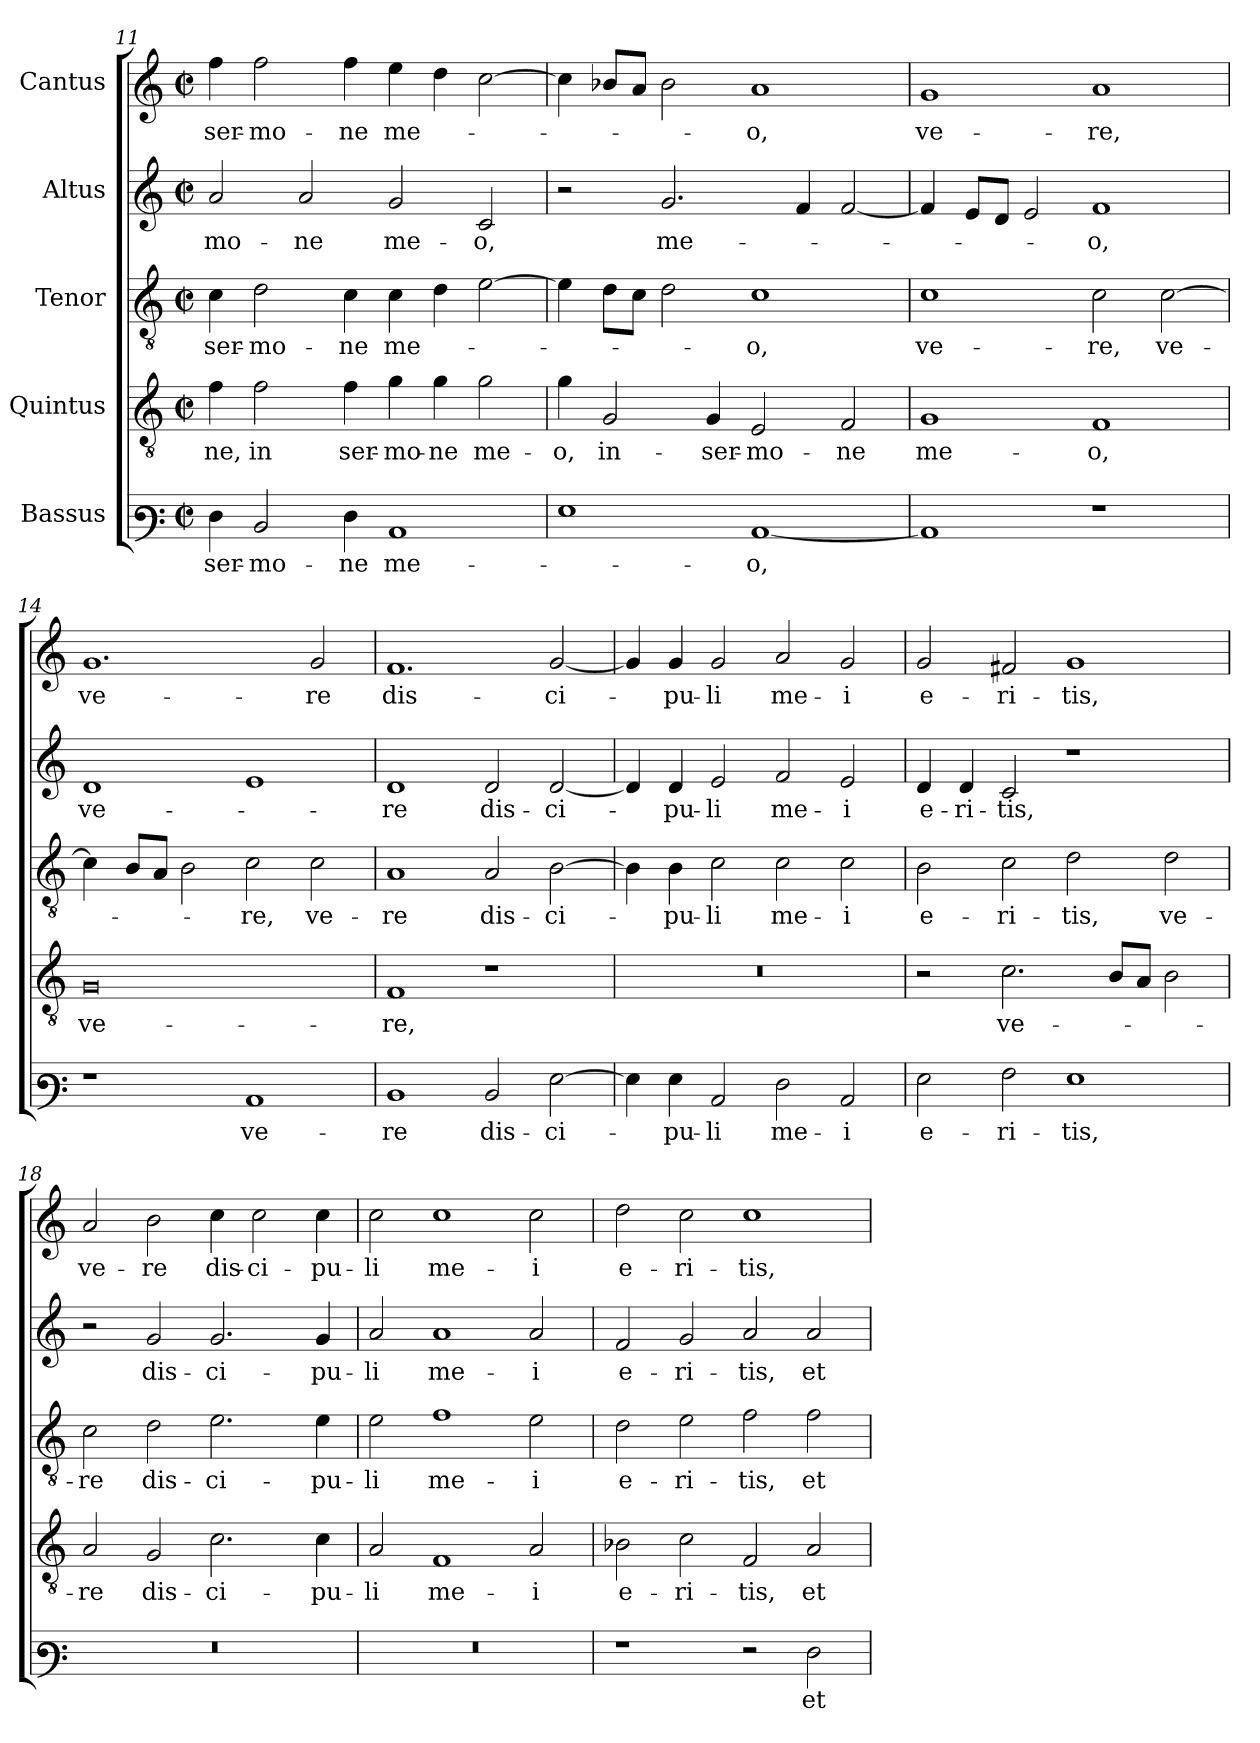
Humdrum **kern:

**kern	**text	**kern	**text	**kern	**text	**kern	**text	**kern	**text
*part5	*part5	*part4	*part4	*part3	*part3	*part2	*part2	*part1	*part1
*staff5	*staff5	*staff4	*staff4	*staff3	*staff3	*staff2	*staff2	*staff1	*staff1
*I"Bassus	*	*I"Quintus	*	*I"Tenor	*	*I"Altus	*	*I"Cantus	*
*clefF3	*	*clefGv2	*	*clefGv2	*	*clefG2	*	*clefG2	*
*k[]	*	*k[]	*	*k[]	*	*k[]	*	*k[]	*
*M4/2	*	*M4/2	*	*M4/2	*	*M4/2	*	*M4/2	*
*met(c|)	*	*met(c|)	*	*met(c|)	*	*met(c|)	*	*met(c|)	*
=11	=11	=11	=11	=11	=11	=11	=11	=11	=11
!	!LO:LY:b	!	!LO:LY:b	!	!LO:LY:b	!	!LO:LY:b	!	!LO:LY:b
4F\	ser-	4f\	-ne,	4c\	ser-	2a/	-mo-	4ff\	ser-
!	!LO:LY:b	!	!LO:LY:b	!	!LO:LY:b	!	!	!	!LO:LY:b
2D/	-mo-	2f\	in	2d\	-mo-	.	.	2ff\	-mo-
!	!	!	!	!	!	!	!LO:LY:b	!	!
.	.	.	.	.	.	2a/	-ne	.	.
!	!LO:LY:b	!	!LO:LY:b	!	!LO:LY:b	!	!	!	!LO:LY:b
4F\	-ne	4f\	ser-	4c\	-ne	.	.	4ff\	-ne
!	!LO:LY:b	!	!LO:LY:b	!	!LO:LY:b	!	!LO:LY:b	!	!LO:LY:b
1C	me-	4g\	-mo-	4c\	me-	2g/	me-	4ee\	me-
!	!	!	!LO:LY:b	!	!	!	!	!	!
.	.	4g\	-ne	4d\	.	.	.	4dd\	.
!	!	!	!LO:LY:b	!	!	!	!LO:LY:b	!	!
.	.	2g\	me-	[2e\	.	2c/	-o,	[2cc\	.
=12	=12	=12	=12	=12	=12	=12	=12	=12	=12
!	!	!	!LO:LY:b	!	!	!	!	!	!
1G	.	4g\	-o,	4e\]	.	2r	.	4cc\]	.
!	!	!	!LO:LY:b	!	!	!	!	!	!
.	.	2G/	in-	8d\L	.	.	.	8b-X/L	.
.	.	.	.	8c\J	.	.	.	8a/J	.
!	!	!	!	!	!	!	!LO:LY:b	!	!
.	.	.	.	2d\	.	2.g/	me-	2b-\	.
!	!	!	!LO:LY:b	!	!	!	!	!	!
.	.	4G/	ser-	.	.	.	.	.	.
!	!LO:LY:b	!	!LO:LY:b	!	!LO:LY:b	!	!	!	!LO:LY:b
[1C	-o,	2E/	-mo-	1c	-o,	.	.	1a	-o,
.	.	.	.	.	.	4f/	.	.	.
!	!	!	!LO:LY:b	!	!	!	!	!	!
.	.	2F/	-ne	.	.	[2f/	.	.	.
!!LO:LB:g=z
=13	=13	=13	=13	=13	=13	=13	=13	=13	=13
!	!	!	!LO:LY:b	!	!LO:LY:b	!	!	!	!LO:LY:b
1C]	.	1G	me-	1c	ve-	4f/]	.	1g	ve-
.	.	.	.	.	.	8e/L	.	.	.
.	.	.	.	.	.	8d/J	.	.	.
.	.	.	.	.	.	2e/	.	.	.
!	!	!	!LO:LY:b	!	!LO:LY:b	!	!LO:LY:b	!	!LO:LY:b
1r	.	1F	-o,	2c\	-re,	1f	-o,	1a	-re,
!	!	!	!	!	!LO:LY:b	!	!	!	!
.	.	.	.	[2c\	ve-	.	.	.	.
=14	=14	=14	=14	=14	=14	=14	=14	=14	=14
!	!	!	!LO:LY:b	!	!	!	!LO:LY:b	!	!LO:LY:b
1r	.	0G	ve-	4c\]	.	1d	ve-	1.g	ve-
.	.	.	.	8B/L	.	.	.	.	.
.	.	.	.	8A/J	.	.	.	.	.
.	.	.	.	2B\	.	.	.	.	.
!	!LO:LY:b	!	!	!	!LO:LY:b	!	!	!	!
1C	ve-	.	.	2c\	-re,	1e	.	.	.
!	!	!	!	!	!LO:LY:b	!	!	!	!LO:LY:b
.	.	.	.	2c\	ve-	.	.	2g/	-re
=15	=15	=15	=15	=15	=15	=15	=15	=15	=15
!	!LO:LY:b	!	!LO:LY:b	!	!LO:LY:b	!	!LO:LY:b	!	!LO:LY:b
1D	-re	1F	-re,	1A	-re	1d	-re	1.f	dis-
!	!LO:LY:b	!	!	!	!LO:LY:b	!	!LO:LY:b	!	!
2D/	dis-	1r	.	2A/	dis-	2d/	dis-	.	.
!	!LO:LY:b	!	!	!	!LO:LY:b	!	!LO:LY:b	!	!LO:LY:b
[2G\	-ci-	.	.	[2B\	-ci-	[2d/	-ci-	[2g/	-ci-
=16	=16	=16	=16	=16	=16	=16	=16	=16	=16
4G\]	.	0r	.	4B\]	.	4d/]	.	4g/]	.
!	!LO:LY:b	!	!	!	!LO:LY:b	!	!LO:LY:b	!	!LO:LY:b
4G\	-pu-	.	.	4B\	-pu-	4d/	-pu-	4g/	-pu-
!	!LO:LY:b	!	!	!	!LO:LY:b	!	!LO:LY:b	!	!LO:LY:b
2C/	-li	.	.	2c\	-li	2e/	-li	2g/	-li
!	!LO:LY:b	!	!	!	!LO:LY:b	!	!LO:LY:b	!	!LO:LY:b
2F\	me-	.	.	2c\	me-	2f/	me-	2a/	me-
!	!LO:LY:b	!	!	!	!LO:LY:b	!	!LO:LY:b	!	!LO:LY:b
2C/	-i	.	.	2c\	-i	2e/	-i	2g/	-i
=17	=17	=17	=17	=17	=17	=17	=17	=17	=17
!	!LO:LY:b	!	!	!	!LO:LY:b	!	!LO:LY:b	!	!LO:LY:b
2G\	e-	2r	.	2B\	e-	4d/	e-	2g/	e-
!	!	!	!	!	!	!	!LO:LY:b	!	!
.	.	.	.	.	.	4d/	-ri-	.	.
!	!LO:LY:b	!	!LO:LY:b	!	!LO:LY:b	!	!LO:LY:b	!	!LO:LY:b
2A\	-ri-	2.c\	ve-	2c\	-ri-	2c/	-tis,	2f#X/	-ri-
!	!LO:LY:b	!	!	!	!LO:LY:b	!	!	!	!LO:LY:b
1G	-tis,	.	.	2d\	-tis,	1r	.	1g	-tis,
.	.	8B/L	.	.	.	.	.	.	.
.	.	8A/J	.	.	.	.	.	.	.
!	!	!	!	!	!LO:LY:b	!	!	!	!
.	.	2B\	.	2d\	ve-	.	.	.	.
!!LO:PB:g=z
=18	=18	=18	=18	=18	=18	=18	=18	=18	=18
!	!	!	!LO:LY:b	!	!LO:LY:b	!	!	!	!LO:LY:b
0r	.	2A/	-re	2c\	-re	2r	.	2a/	ve-
!	!	!	!LO:LY:b	!	!LO:LY:b	!	!LO:LY:b	!	!LO:LY:b
.	.	2G/	dis-	2d\	dis-	2g/	dis-	2b\	-re
!	!	!	!LO:LY:b	!	!LO:LY:b	!	!LO:LY:b	!	!LO:LY:b
.	.	2.c\	-ci-	2.e\	-ci-	2.g/	-ci-	4cc\	dis-
!	!	!	!	!	!	!	!	!	!LO:LY:b
.	.	.	.	.	.	.	.	2cc\	-ci-
!	!	!	!LO:LY:b	!	!LO:LY:b	!	!LO:LY:b	!	!LO:LY:b
.	.	4c\	-pu-	4e\	-pu-	4g/	-pu-	4cc\	-pu-
=19	=19	=19	=19	=19	=19	=19	=19	=19	=19
!	!	!	!LO:LY:b	!	!LO:LY:b	!	!LO:LY:b	!	!LO:LY:b
0r	.	2A/	li	2e\	li	2a/	li	2cc\	li
!	!	!	!LO:LY:b	!	!LO:LY:b	!	!LO:LY:b	!	!LO:LY:b
.	.	1F	me-	1f	me-	1a	me-	1cc	me-
!	!	!	!LO:LY:b	!	!LO:LY:b	!	!LO:LY:b	!	!LO:LY:b
.	.	2A/	-i	2e\	-i	2a/	-i	2cc\	-i
=20	=20	=20	=20	=20	=20	=20	=20	=20	=20
!	!	!	!LO:LY:b	!	!LO:LY:b	!	!LO:LY:b	!	!LO:LY:b
1r	.	2B-X\	e-	2d\	e-	2f/	e-	2dd\	e-
!	!	!	!LO:LY:b	!	!LO:LY:b	!	!LO:LY:b	!	!LO:LY:b
.	.	2c\	-ri-	2e\	-ri-	2g/	-ri-	2cc\	-ri-
!	!	!	!LO:LY:b	!	!LO:LY:b	!	!LO:LY:b	!	!LO:LY:b
2r	.	2F/	-tis,	2f\	-tis,	2a/	-tis,	1cc	-tis,
!	!LO:LY:b	!	!LO:LY:b	!	!LO:LY:b	!	!LO:LY:b	!	!
2F\	et	2A/	et	2f\	et	2a/	et	.	.
=	=	=	=	=	=	=	=	=	=
*-	*-	*-	*-	*-	*-	*-	*-	*-	*-
